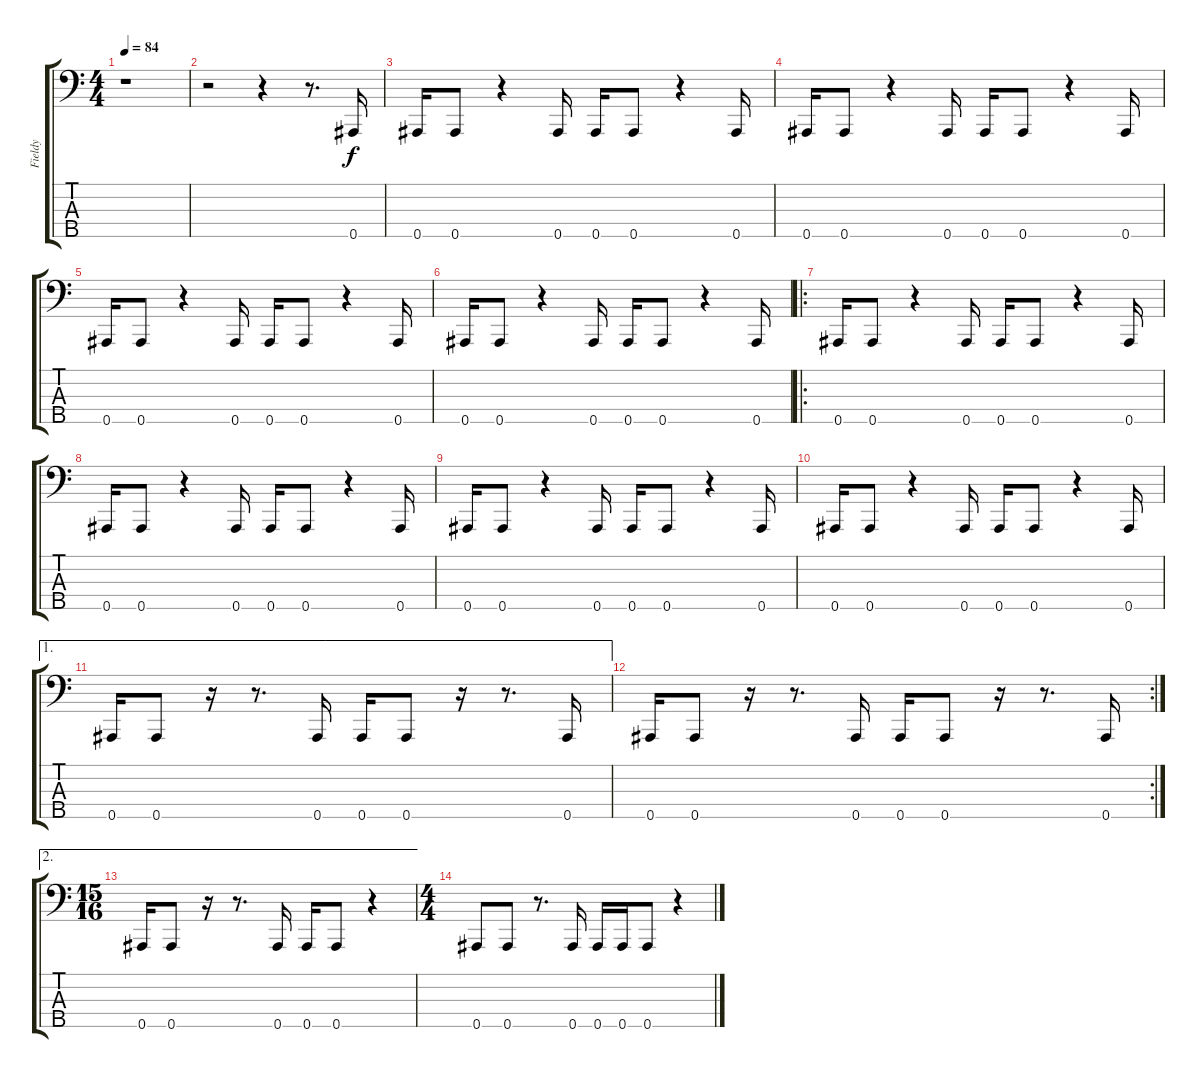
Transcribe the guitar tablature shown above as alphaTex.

\track ("Fieldy" "Fieldy") {instrument slapbass1}
\staff {score tabs}
\tuning (Gb2 Db2 Ab1 Eb1 Bb0) {hide}
\ts (4 4)
\tempo 84
\clef f4
\ks c
r.1{dy f instrument slapbass1} |
r.2 r.4 r.8{d} 0.5.16 |
0.5.16 0.5.8 r.4 0.5.16 0.5.16 0.5.8 r.4 0.5.16 |
0.5.16 0.5.8 r.4 0.5.16 0.5.16 0.5.8 r.4 0.5.16 |
0.5.16 0.5.8 r.4 0.5.16 0.5.16 0.5.8 r.4 0.5.16 |
0.5.16 0.5.8 r.4 0.5.16 0.5.16 0.5.8 r.4 0.5.16 |
\ro
0.5.16 0.5.8 r.4 0.5.16 0.5.16 0.5.8 r.4 0.5.16 |
0.5.16 0.5.8 r.4 0.5.16 0.5.16 0.5.8 r.4 0.5.16 |
0.5.16 0.5.8 r.4 0.5.16 0.5.16 0.5.8 r.4 0.5.16 |
0.5.16 0.5.8 r.4 0.5.16 0.5.16 0.5.8 r.4 0.5.16 |
\ae 1
0.5.16 0.5.8 r.16 r.8{d} 0.5.16 0.5.16 0.5.8 r.16 r.8{d} 0.5.16 |
\rc 2
0.5.16 0.5.8 r.16 r.8{d} 0.5.16 0.5.16 0.5.8 r.16 r.8{d} 0.5.16 |
\ae 2
\ts (15 16)
0.5.16 0.5.8 r.16 r.8{d} 0.5.16 0.5.16 0.5.8 r.4 |
\ts (4 4)
0.5.8 0.5.8 r.8{d} 0.5.16 0.5.16 0.5.16 0.5.8 r.4
